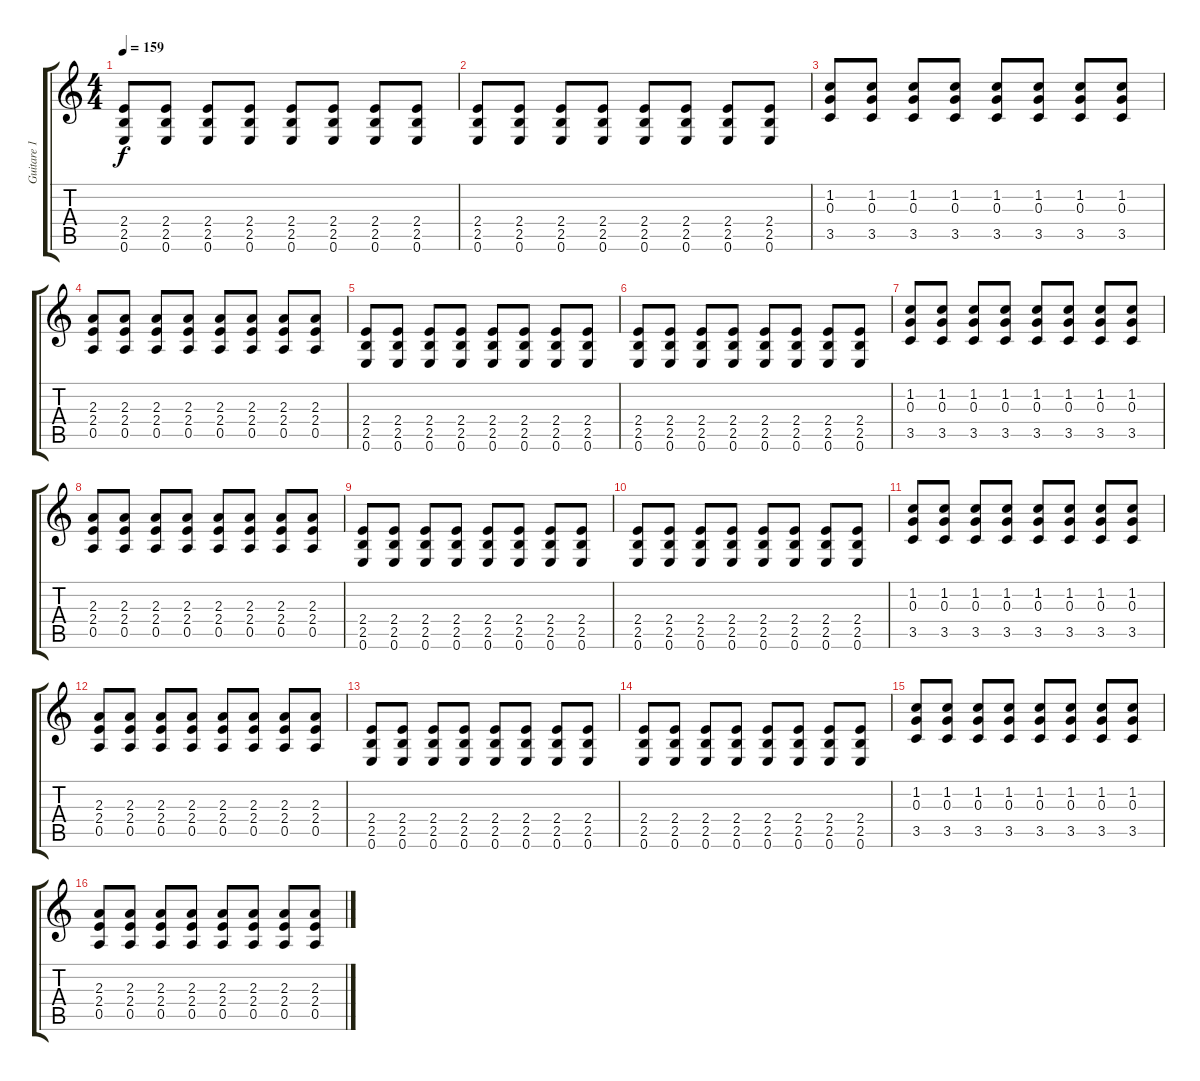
\track ("Guitare 1" "Guitare 1") {instrument overdrivenguitar}
\staff {score tabs}
\tuning (E4 B3 G3 D3 A2 E2) {hide}
\ts (4 4)
\tempo 159
\clef g2
\ks c
(2.4 2.5 0.6).8{dy f} (2.4 2.5 0.6).8 (2.4 2.5 0.6).8 (2.4 2.5 0.6).8 (2.4 2.5 0.6).8 (2.4 2.5 0.6).8 (2.4 2.5 0.6).8 (2.4 2.5 0.6).8 |
(2.4 2.5 0.6).8 (2.4 2.5 0.6).8 (2.4 2.5 0.6).8 (2.4 2.5 0.6).8 (2.4 2.5 0.6).8 (2.4 2.5 0.6).8 (2.4 2.5 0.6).8 (2.4 2.5 0.6).8 |
(1.2 0.3 3.5).8 (1.2 0.3 3.5).8 (1.2 0.3 3.5).8 (1.2 0.3 3.5).8 (1.2 0.3 3.5).8 (1.2 0.3 3.5).8 (1.2 0.3 3.5).8 (1.2 0.3 3.5).8 |
(2.3 2.4 0.5).8 (2.3 2.4 0.5).8 (2.3 2.4 0.5).8 (2.3 2.4 0.5).8 (2.3 2.4 0.5).8 (2.3 2.4 0.5).8 (2.3 2.4 0.5).8 (2.3 2.4 0.5).8 |
(2.4 2.5 0.6).8 (2.4 2.5 0.6).8 (2.4 2.5 0.6).8 (2.4 2.5 0.6).8 (2.4 2.5 0.6).8 (2.4 2.5 0.6).8 (2.4 2.5 0.6).8 (2.4 2.5 0.6).8 |
(2.4 2.5 0.6).8 (2.4 2.5 0.6).8 (2.4 2.5 0.6).8 (2.4 2.5 0.6).8 (2.4 2.5 0.6).8 (2.4 2.5 0.6).8 (2.4 2.5 0.6).8 (2.4 2.5 0.6).8 |
(1.2 0.3 3.5).8 (1.2 0.3 3.5).8 (1.2 0.3 3.5).8 (1.2 0.3 3.5).8 (1.2 0.3 3.5).8 (1.2 0.3 3.5).8 (1.2 0.3 3.5).8 (1.2 0.3 3.5).8 |
(2.3 2.4 0.5).8 (2.3 2.4 0.5).8 (2.3 2.4 0.5).8 (2.3 2.4 0.5).8 (2.3 2.4 0.5).8 (2.3 2.4 0.5).8 (2.3 2.4 0.5).8 (2.3 2.4 0.5).8 |
(2.4 2.5 0.6).8 (2.4 2.5 0.6).8 (2.4 2.5 0.6).8 (2.4 2.5 0.6).8 (2.4 2.5 0.6).8 (2.4 2.5 0.6).8 (2.4 2.5 0.6).8 (2.4 2.5 0.6).8 |
(2.4 2.5 0.6).8 (2.4 2.5 0.6).8 (2.4 2.5 0.6).8 (2.4 2.5 0.6).8 (2.4 2.5 0.6).8 (2.4 2.5 0.6).8 (2.4 2.5 0.6).8 (2.4 2.5 0.6).8 |
(1.2 0.3 3.5).8 (1.2 0.3 3.5).8 (1.2 0.3 3.5).8 (1.2 0.3 3.5).8 (1.2 0.3 3.5).8 (1.2 0.3 3.5).8 (1.2 0.3 3.5).8 (1.2 0.3 3.5).8 |
(2.3 2.4 0.5).8 (2.3 2.4 0.5).8 (2.3 2.4 0.5).8 (2.3 2.4 0.5).8 (2.3 2.4 0.5).8 (2.3 2.4 0.5).8 (2.3 2.4 0.5).8 (2.3 2.4 0.5).8 |
(2.4 2.5 0.6).8 (2.4 2.5 0.6).8 (2.4 2.5 0.6).8 (2.4 2.5 0.6).8 (2.4 2.5 0.6).8 (2.4 2.5 0.6).8 (2.4 2.5 0.6).8 (2.4 2.5 0.6).8 |
(2.4 2.5 0.6).8 (2.4 2.5 0.6).8 (2.4 2.5 0.6).8 (2.4 2.5 0.6).8 (2.4 2.5 0.6).8 (2.4 2.5 0.6).8 (2.4 2.5 0.6).8 (2.4 2.5 0.6).8 |
(1.2 0.3 3.5).8 (1.2 0.3 3.5).8 (1.2 0.3 3.5).8 (1.2 0.3 3.5).8 (1.2 0.3 3.5).8 (1.2 0.3 3.5).8 (1.2 0.3 3.5).8 (1.2 0.3 3.5).8 |
(2.3 2.4 0.5).8 (2.3 2.4 0.5).8 (2.3 2.4 0.5).8 (2.3 2.4 0.5).8 (2.3 2.4 0.5).8 (2.3 2.4 0.5).8 (2.3 2.4 0.5).8 (2.3 2.4 0.5).8
